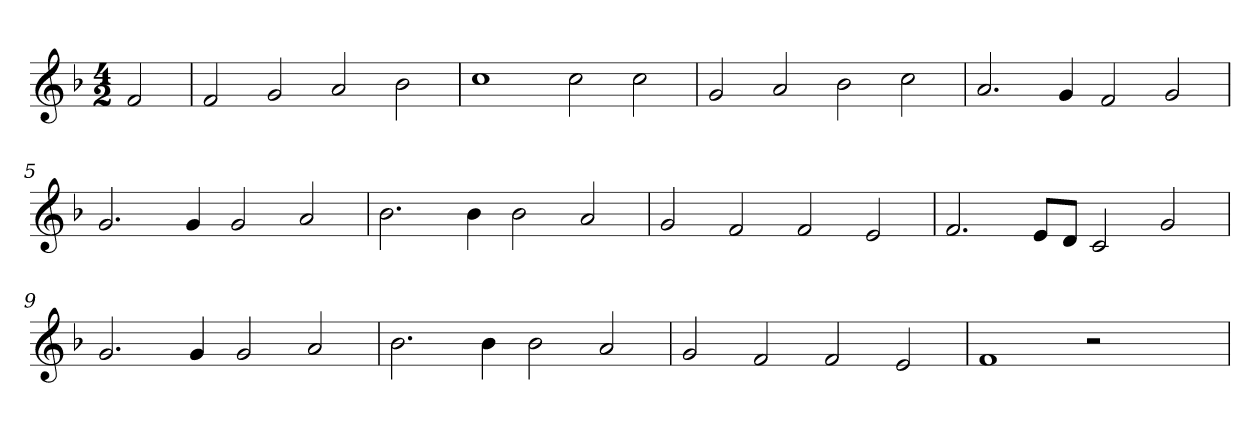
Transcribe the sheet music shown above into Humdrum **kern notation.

**kern
*part1
*staff1
*clefG2
*k[b-]
*F:
*M4/2
=
2f
=1
2f
2g
2a
2b-
=2
1cc
2cc
2cc
=3
2g
2a
2b-
2cc
=4
2.a
4g
2f
2g
=5
2.g
4g
2g
2a
=6
2.b-
4b-
2b-
2a
=7
2g
2f
2f
2e
=8
2.f
8e/L
8d/J
2c
2g
=9
2.g
4g
2g
2a
=10
2.b-
4b-
2b-
2a
=11
2g
2f
2f
2e
=12
1f
2r
2ryy
=
*-
